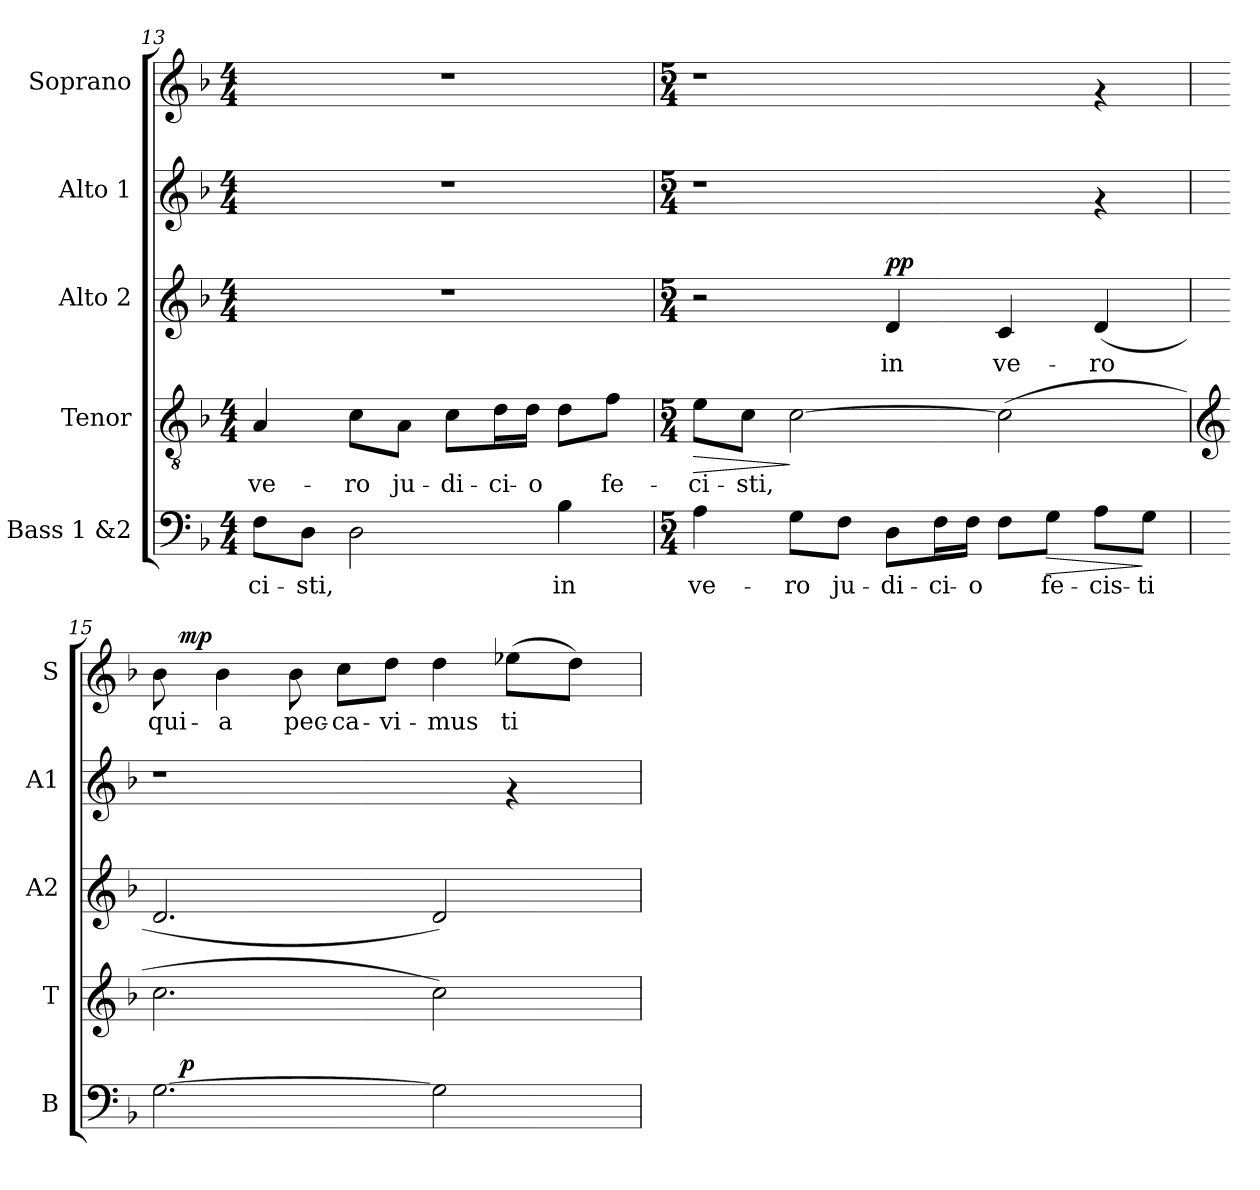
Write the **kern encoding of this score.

**kern	**text	**dynam	**kern	**text	**dynam	**kern	**text	**dynam	**kern	**kern	**text	**dynam
*part5	*part5	*part5	*part4	*part4	*part4	*part3	*part3	*part3	*part2	*part1	*part1	*part1
*staff5	*staff5	*staff5	*staff4	*staff4	*staff4	*staff3	*staff3	*staff3	*staff2	*staff1	*staff1	*staff1
*I"Bass 1 &2	*	*	*I"Tenor	*	*	*I"Alto 2	*	*	*I"Alto 1	*I"Soprano	*	*
*I'B	*	*	*I'T	*	*	*I'A2	*	*	*I'A1	*I'S	*	*
*clefF4	*	*	*clefGv2	*	*	*clefG2	*	*	*clefG2	*clefG2	*	*
*k[b-]	*	*	*k[b-]	*	*	*k[b-]	*	*	*k[b-]	*k[b-]	*	*
*F:	*	*	*F:	*	*	*F:	*	*	*F:	*F:	*	*
*M4/4	*	*	*M4/4	*	*	*M4/4	*	*	*M4/4	*M4/4	*	*
=13	=13	=13	=13	=13	=13	=13	=13	=13	=13	=13	=13	=13
!	!LO:LY:b	!	!	!LO:LY:b	!	!	!	!	!	!	!	!
8F\L	-ci-	.	4A/	ve-	.	1r	.	.	1r	1r	.	.
!	!LO:LY:b	!	!	!	!	!	!	!	!	!	!	!
8D\J	-sti,	.	.	.	.	.	.	.	.	.	.	.
!	!LO:LY:b	!	!	!LO:LY:b	!	!	!	!	!	!	!	!
2D\	.	.	8c\L	-ro	.	.	.	.	.	.	.	.
!	!	!	!	!LO:LY:b	!	!	!	!	!	!	!	!
.	.	.	8A\J	ju-	.	.	.	.	.	.	.	.
!	!	!	!	!LO:LY:b	!	!	!	!	!	!	!	!
.	.	.	8c\L	-di-	.	.	.	.	.	.	.	.
!	!	!	!	!LO:LY:b	!	!	!	!	!	!	!	!
.	.	.	16d\	-ci-	.	.	.	.	.	.	.	.
!	!	!	!	!LO:LY:b	!	!	!	!	!	!	!	!
.	.	.	16d\J	-o	.	.	.	.	.	.	.	.
!	!LO:LY:b	!	!	!LO:LY:b	!	!	!	!	!	!	!	!
4B-\	in	.	8d\L	.	.	.	.	.	.	.	.	.
!	!	!	!	!LO:LY:b	!	!	!	!	!	!	!	!
.	.	.	8f\J	fe-	.	.	.	.	.	.	.	.
=14	=14	=14	=14	=14	=14	=14	=14	=14	=14	=14	=14	=14
*M5/4	*	*	*M5/4	*	*	*M5/4	*	*	*M5/4	*M5/4	*	*
!	!LO:LY:b	!	!	!LO:LY:b	!LO:HP:b	!	!	!	!	!	!	!
4A\	ve-	.	8e\L	-ci-	>	2r	.	.	1r	1r	.	.
!	!	!	!	!LO:LY:b	!	!	!	!	!	!	!	!
.	.	.	8c\J	-sti,	.	.	.	.	.	.	.	.
!	!LO:LY:b	!	!	!LO:LY:b	!	!	!	!	!	!	!	!
8G\L	-ro	.	[>2c\	.	]	.	.	.	.	.	.	.
!	!LO:LY:b	!	!	!	!	!	!	!	!	!	!	!
8F\J	ju-	.	.	.	.	.	.	.	.	.	.	.
!	!LO:LY:b	!	!	!	!	!	!LO:LY:b:cj	!LO:DY:a	!	!	!	!
!	!	!	!	!	!	!	!	!LO:DY:n=1:b	!	!	!	!
8D\L	-di-	.	.	.	.	4d/	in	p p	.	.	.	.
!	!LO:LY:b	!	!	!	!	!	!	!	!	!	!	!
16F\	-ci-	.	.	.	.	.	.	.	.	.	.	.
!	!LO:LY:b	!	!	!	!	!	!	!	!	!	!	!
16F\J	-o	.	.	.	.	.	.	.	.	.	.	.
!	!LO:LY:b	!	!	!LO:LY:b	!	!	!LO:LY:b:cj	!	!	!	!	!
8F\L	.	.	(>2c\]	.	.	4c/	ve-	.	.	.	.	.
!	!LO:LY:b	!LO:HP:b	!	!	!	!	!	!	!	!	!	!
8G\J	fe-	>	.	.	.	.	.	.	.	.	.	.
!	!LO:LY:b	!	!	!	!	!	!LO:LY:b:cj	!	!	!	!	!
8A\L	-cis-	.	.	.	.	(<4d/	-ro	.	4rf	4rf	.	.
!	!LO:LY:b	!	!	!	!	!	!	!	!	!	!	!
8G\J	-ti	]	.	.	.	.	.	.	.	.	.	.
!!LO:LB:g=z
=15	=15	=15	=15	=15	=15	=15	=15	=15	=15	=15	=15	=15
*	*	*	*clefG2	*	*	*	*	*	*	*	*	*
!	!LO:LY:b	!	!	!LO:LY:b	!	!	!LO:LY:b:cj	!	!	!	!LO:LY:b	!
*^	*	*	*	*	*	*	*	*	*	*^	*	*
[>2.G\	32.ryy	.	.	2.cc\	.	.	2.d/	.	.	1r	8b-\	32.ryy	qui-	.
!	!	!	!LO:DY:a	!	!	!	!	!	!	!	!	!	!	!LO:DY:a
.	1ryy	.	p	.	.	.	.	.	.	.	.	1ryy	.	mp
!	!	!	!	!	!	!	!	!	!	!	!	!	!LO:LY:b	!
.	.	.	.	.	.	.	.	.	.	.	4b-\	.	-a	.
!	!	!	!	!	!	!	!	!	!	!	!	!	!LO:LY:b	!
.	.	.	.	.	.	.	.	.	.	.	8b-\	.	pec-	.
!	!	!	!	!	!	!	!	!	!	!	!	!	!LO:LY:b	!
.	.	.	.	.	.	.	.	.	.	.	8cc\L	.	-ca-	.
!	!	!	!	!	!	!	!	!	!	!	!	!	!LO:LY:b	!
.	.	.	.	.	.	.	.	.	.	.	8dd\J	.	-vi-	.
!	!	!LO:LY:b	!	!	!LO:LY:b	!	!	!LO:LY:b:cj	!	!	!	!	!LO:LY:b	!
2G\]	.	.	.	2cc\)	.	.	2d/)	.	.	.	4dd\	.	-mus	.
!	!	!	!	!	!	!	!	!	!	!	!	!	!LO:LY:b	!
.	.	.	.	.	.	.	.	.	.	4rf	(>8ee-X\L	.	ti-	.
.	8ryy	.	.	.	.	.	.	.	.	.	.	8ryy	.	.
!	!	!	!	!	!	!	!	!	!	!	!	!	!LO:LY:b	!
.	.	.	.	.	.	.	.	.	.	.	8dd\J)	.	--	.
.	16ryy	.	.	.	.	.	.	.	.	.	.	16ryy	.	.
.	64ryy	.	.	.	.	.	.	.	.	.	.	64ryy	.	.
*v	*v	*	*	*	*	*	*	*	*	*	*v	*v	*	*
=	=	=	=	=	=	=	=	=	=	=	=	=
*-	*-	*-	*-	*-	*-	*-	*-	*-	*-	*-	*-	*-
